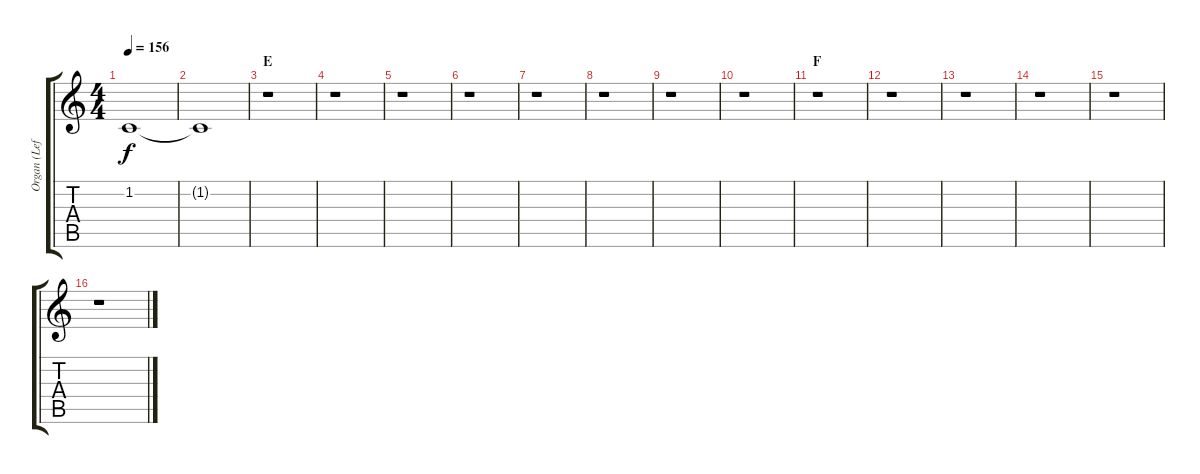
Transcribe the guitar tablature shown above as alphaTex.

\track ("Organ (Left Hand)" "Organ (Lef") {instrument drawbarorgan}
\staff {score tabs}
\tuning (E4 B3 G3 D3 A2 E2) {hide}
\ts (4 4)
\tempo 156
\clef g2
\ks c
1.2.1{dy f} |
1.2{t}.1 |
\section ("" "E")
r.1 |
r.1 |
r.1 |
r.1 |
r.1 |
r.1 |
r.1 |
r.1 |
\section ("" "F")
r.1 |
r.1 |
r.1 |
r.1 |
r.1 |
r.1
